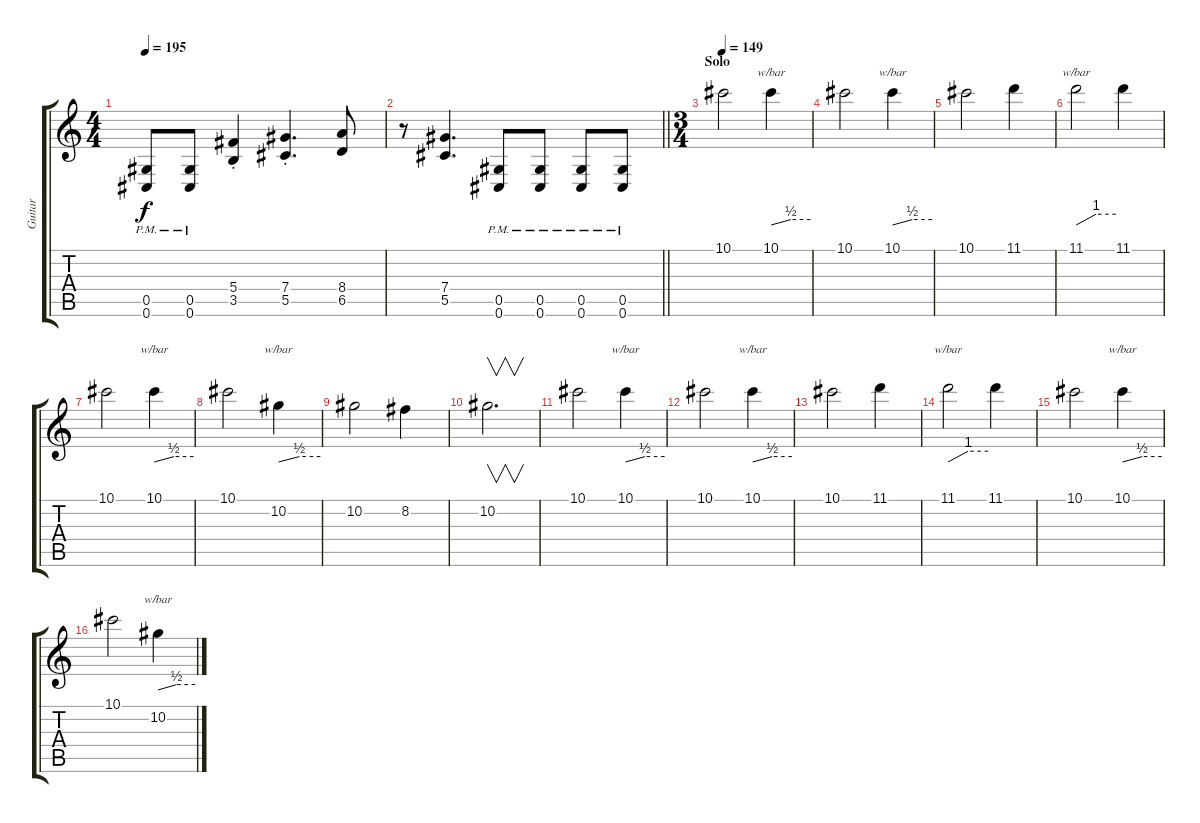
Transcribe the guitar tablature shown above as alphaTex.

\track ("Guitar" "Guitar") {instrument distortionguitar}
\staff {score tabs}
\tuning (Eb4 Bb3 Gb3 Db3 Ab2 Db2) {hide}
\ts (4 4)
\tempo 195
\clef g2
\ks c
(0.5{pm} 0.6{pm}).8{dy f} (0.5{pm} 0.6{pm}).8 (5.4{st} 3.5{st}).4 (7.4{st} 5.5{st}).4{d} (8.4 6.5).8 |
\barLineRight lightlight
r.8 (7.4 5.5).4{d} (0.5{pm} 0.6{pm}).8 (0.5{pm} 0.6{pm}).8 (0.5{pm} 0.6{pm}).8 (0.5{pm} 0.6{pm}).8 |
\ts (3 4)
\section ("" "Solo")
\tempo 149
10.1.2{balance 0} 10.1.4{tbe (custom default 0 0 30 2 60 2)} |
10.1.2 10.1.4{tbe (custom default 0 0 30 2 60 2)} |
10.1.2 11.1.4 |
11.1.2{tbe (custom default 0 0 30 4 60 4)} 11.1.4 |
10.1.2 10.1.4{tbe (custom default 0 0 30 2 60 2)} |
10.1.2 10.2.4{tbe (custom default 0 0 30 2 60 2)} |
10.2.2 8.2.4 |
10.2.2{v d} |
10.1.2 10.1.4{tbe (custom default 0 0 30 2 60 2)} |
10.1.2 10.1.4{tbe (custom default 0 0 30 2 60 2)} |
10.1.2 11.1.4 |
11.1.2{tbe (custom default 0 0 30 4 60 4)} 11.1.4 |
10.1.2 10.1.4{tbe (custom default 0 0 30 2 60 2)} |
10.1.2 10.2.4{tbe (custom default 0 0 30 2 60 2)}
